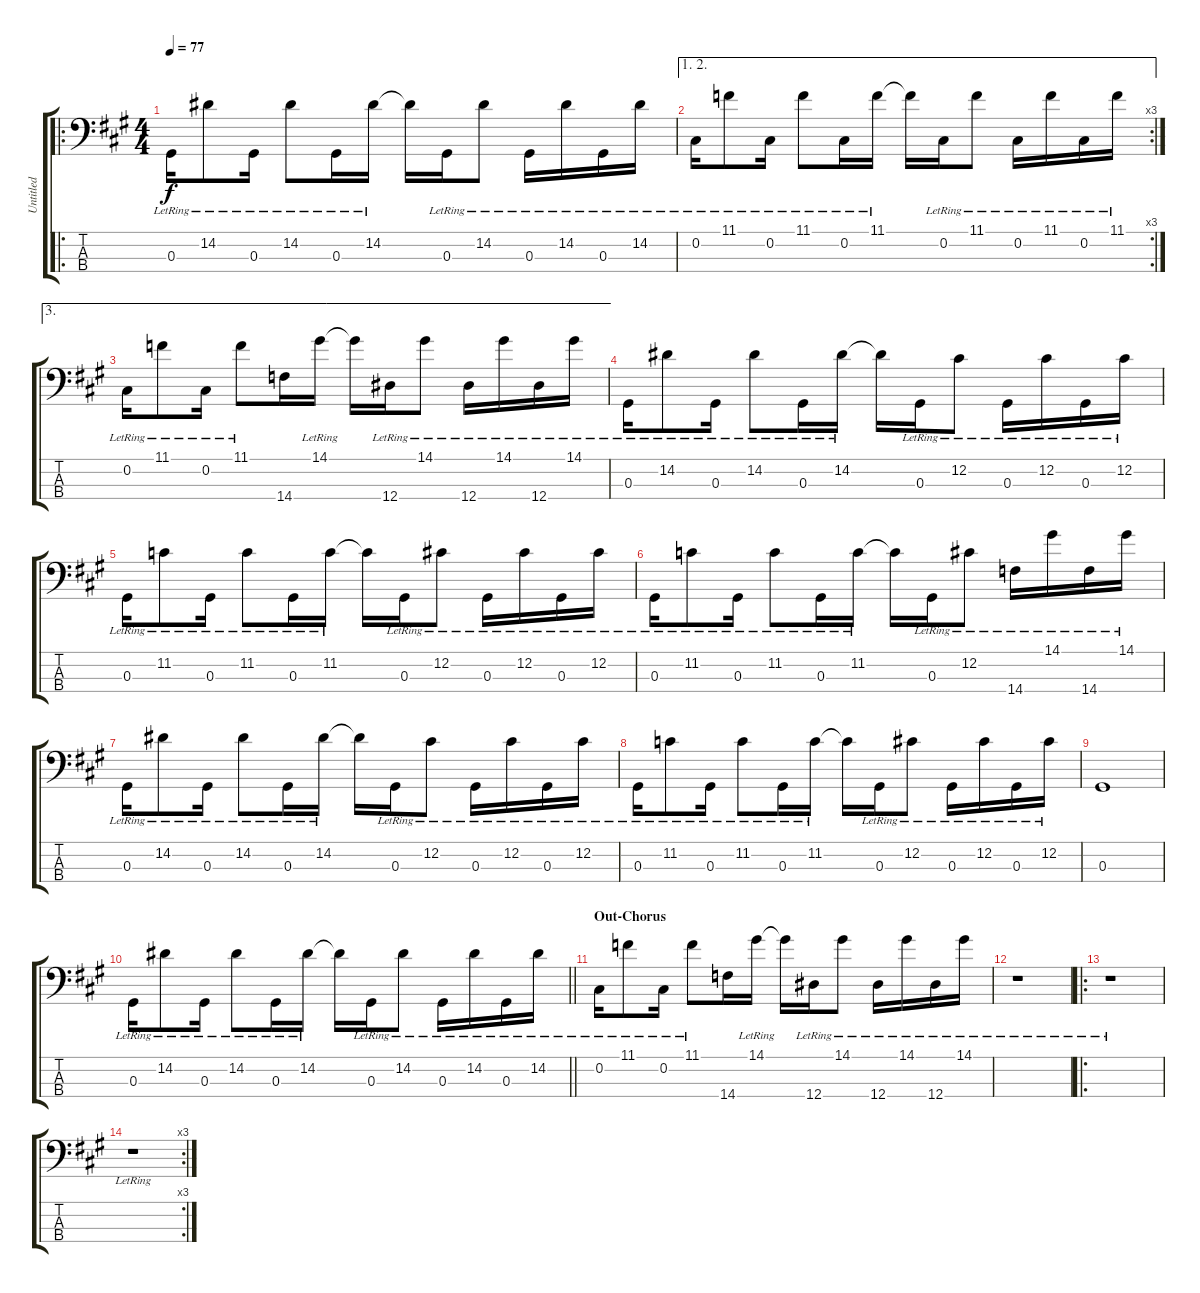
\track ("Untitled" "Untitled") {instrument electricbasspick}
\staff {score tabs}
\tuning (Gb2 Db2 Ab1 Eb1) {hide}
\ro
\ts (4 4)
\tempo 77
\clef f4
\ks a
0.3{lr}.16{dy f} 14.2{lr}.8 0.3{lr}.16 14.2{lr}.8 0.3{lr}.16 14.2{lr}.16 14.2{t}.16 0.3{lr}.16 14.2{lr}.8 0.3{lr}.16 14.2{lr}.16 0.3{lr}.16 14.2{lr}.16 |
\ae (1 2)
\rc 3
0.2{lr}.16 11.1{lr}.8 0.2{lr}.16 11.1{lr}.8 0.2{lr}.16 11.1{lr}.16 11.1{t}.16 0.2{lr}.16 11.1{lr}.8 0.2{lr}.16 11.1{lr}.16 0.2{lr}.16 11.1{lr}.16 |
\ae 3
0.2{lr}.16 11.1{lr}.8 0.2{lr}.16 11.1{lr}.8 14.4.16 14.1{lr}.16 14.1{t}.16 12.4{lr}.16 14.1{lr}.8 12.4{lr}.16 14.1{lr}.16 12.4{lr}.16 14.1{lr}.16 |
0.3{lr}.16 14.2{lr}.8 0.3{lr}.16 14.2{lr}.8 0.3{lr}.16 14.2{lr}.16 14.2{t}.16 0.3{lr}.16 12.2{lr}.8 0.3{lr}.16 12.2{lr}.16 0.3{lr}.16 12.2{lr}.16 |
0.3{lr}.16 11.2{lr}.8 0.3{lr}.16 11.2{lr}.8 0.3{lr}.16 11.2{lr}.16 11.2{t}.16 0.3{lr}.16 12.2{lr}.8 0.3{lr}.16 12.2{lr}.16 0.3{lr}.16 12.2{lr}.16 |
0.3{lr}.16 11.2{lr}.8 0.3{lr}.16 11.2{lr}.8 0.3{lr}.16 11.2{lr}.16 11.2{t}.16 0.3{lr}.16 12.2{lr}.8 14.4{lr}.16 14.1{lr}.16 14.4{lr}.16 14.1{lr}.16 |
0.3{lr}.16 14.2{lr}.8 0.3{lr}.16 14.2{lr}.8 0.3{lr}.16 14.2{lr}.16 14.2{t}.16 0.3{lr}.16 12.2{lr}.8 0.3{lr}.16 12.2{lr}.16 0.3{lr}.16 12.2{lr}.16 |
0.3{lr}.16 11.2{lr}.8 0.3{lr}.16 11.2{lr}.8 0.3{lr}.16 11.2{lr}.16 11.2{t}.16 0.3{lr}.16 12.2{lr}.8 0.3{lr}.16 12.2{lr}.16 0.3{lr}.16 12.2{lr}.16 |
0.3.1 |
\barLineRight lightlight
0.3{lr}.16 14.2{lr}.8 0.3{lr}.16 14.2{lr}.8 0.3{lr}.16 14.2{lr}.16 14.2{t}.16 0.3{lr}.16 14.2{lr}.8 0.3{lr}.16 14.2{lr}.16 0.3{lr}.16 14.2{lr}.16 |
\section ("" "Out-Chorus")
0.2{lr}.16 11.1{lr}.8 0.2{lr}.16 11.1{lr}.8 14.4.16 14.1{lr}.16 14.1{t}.16 12.4{lr}.16 14.1{lr}.8 12.4{lr}.16 14.1{lr}.16 12.4{lr}.16 14.1{lr}.16 |
r.1 |
\ro
r.1 |
\rc 3
r.1
